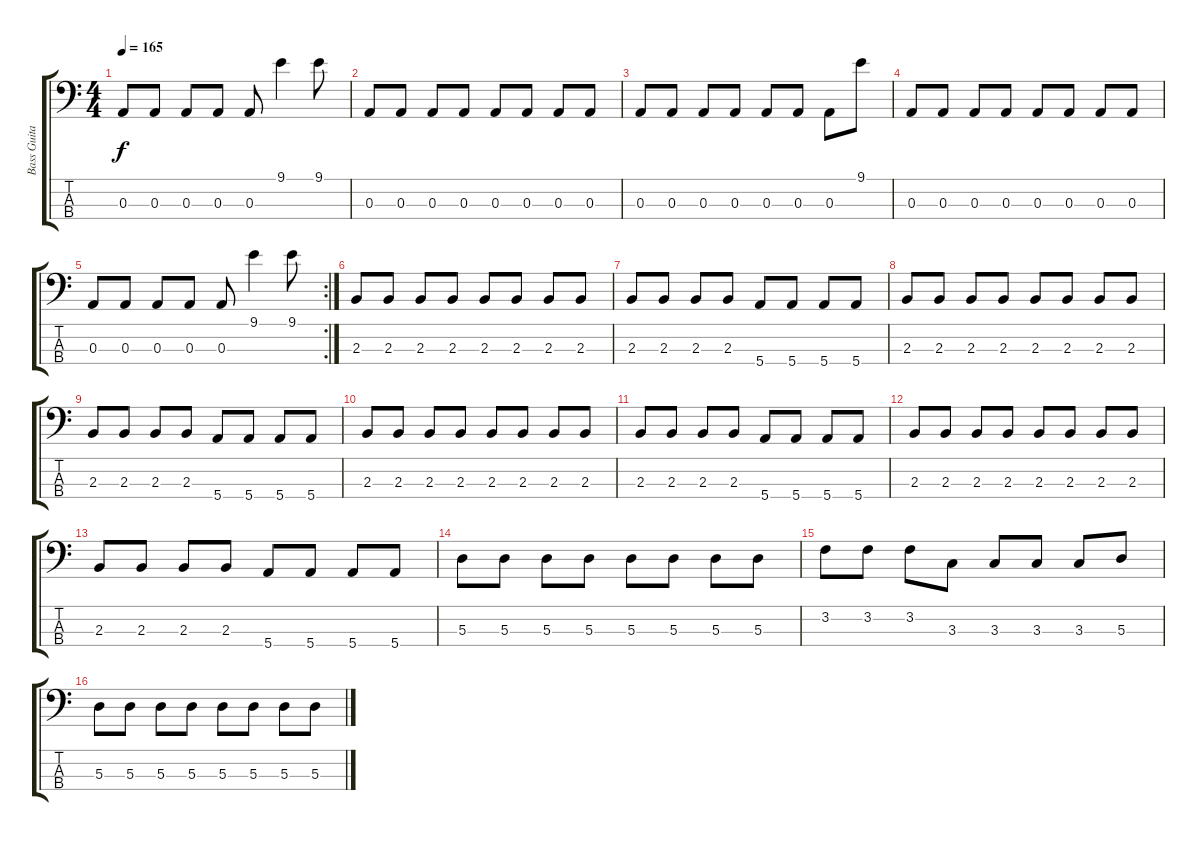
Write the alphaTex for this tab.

\track ("Bass Guitar" "Bass Guita") {instrument electricbasspick}
\staff {score tabs}
\tuning (G2 D2 A1 E1) {hide}
\ts (4 4)
\tempo 165
\clef f4
\ks c
0.3.8{dy f} 0.3.8 0.3.8 0.3.8 0.3.8 9.1.4 9.1.8 |
0.3.8 0.3.8 0.3.8 0.3.8 0.3.8 0.3.8 0.3.8 0.3.8 |
0.3.8 0.3.8 0.3.8 0.3.8 0.3.8 0.3.8 0.3.8 9.1.8 |
0.3.8 0.3.8 0.3.8 0.3.8 0.3.8 0.3.8 0.3.8 0.3.8 |
\rc 2
0.3.8 0.3.8 0.3.8 0.3.8 0.3.8 9.1.4 9.1.8 |
2.3.8 2.3.8 2.3.8 2.3.8 2.3.8 2.3.8 2.3.8 2.3.8 |
2.3.8 2.3.8 2.3.8 2.3.8 5.4.8 5.4.8 5.4.8 5.4.8 |
2.3.8 2.3.8 2.3.8 2.3.8 2.3.8 2.3.8 2.3.8 2.3.8 |
2.3.8 2.3.8 2.3.8 2.3.8 5.4.8 5.4.8 5.4.8 5.4.8 |
2.3.8 2.3.8 2.3.8 2.3.8 2.3.8 2.3.8 2.3.8 2.3.8 |
2.3.8 2.3.8 2.3.8 2.3.8 5.4.8 5.4.8 5.4.8 5.4.8 |
2.3.8 2.3.8 2.3.8 2.3.8 2.3.8 2.3.8 2.3.8 2.3.8 |
2.3.8 2.3.8 2.3.8 2.3.8 5.4.8 5.4.8 5.4.8 5.4.8 |
5.3.8 5.3.8 5.3.8 5.3.8 5.3.8 5.3.8 5.3.8 5.3.8 |
3.2.8 3.2.8 3.2.8 3.3.8 3.3.8 3.3.8 3.3.8 5.3.8 |
5.3.8 5.3.8 5.3.8 5.3.8 5.3.8 5.3.8 5.3.8 5.3.8
